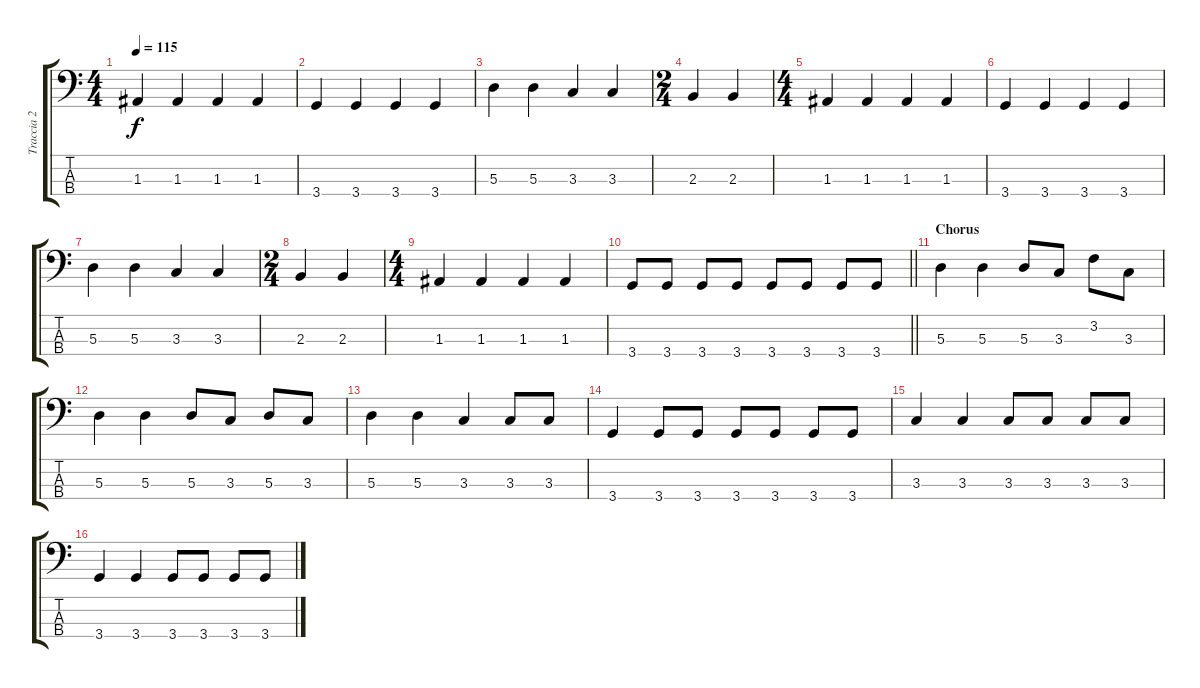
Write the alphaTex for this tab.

\track ("Traccia 2" "Traccia 2") {instrument electricbasspick}
\staff {score tabs}
\tuning (G2 D2 A1 E1) {hide}
\ts (4 4)
\tempo 115
\clef f4
\ks c
1.3.4{dy f} 1.3.4 1.3.4 1.3.4 |
3.4.4 3.4.4 3.4.4 3.4.4 |
5.3.4 5.3.4 3.3.4 3.3.4 |
\ts (2 4)
2.3.4 2.3.4 |
\ts (4 4)
1.3.4 1.3.4 1.3.4 1.3.4 |
3.4.4 3.4.4 3.4.4 3.4.4 |
5.3.4 5.3.4 3.3.4 3.3.4 |
\ts (2 4)
2.3.4 2.3.4 |
\ts (4 4)
1.3.4 1.3.4 1.3.4 1.3.4 |
\barLineRight lightlight
3.4.8 3.4.8 3.4.8 3.4.8 3.4.8 3.4.8 3.4.8 3.4.8 |
\section ("" "Chorus")
5.3.4 5.3.4 5.3.8 3.3.8 3.2.8 3.3.8 |
5.3.4 5.3.4 5.3.8 3.3.8 5.3.8 3.3.8 |
5.3.4 5.3.4 3.3.4 3.3.8 3.3.8 |
3.4.4 3.4.8 3.4.8 3.4.8 3.4.8 3.4.8 3.4.8 |
3.3.4 3.3.4 3.3.8 3.3.8 3.3.8 3.3.8 |
3.4.4 3.4.4 3.4.8 3.4.8 3.4.8 3.4.8
